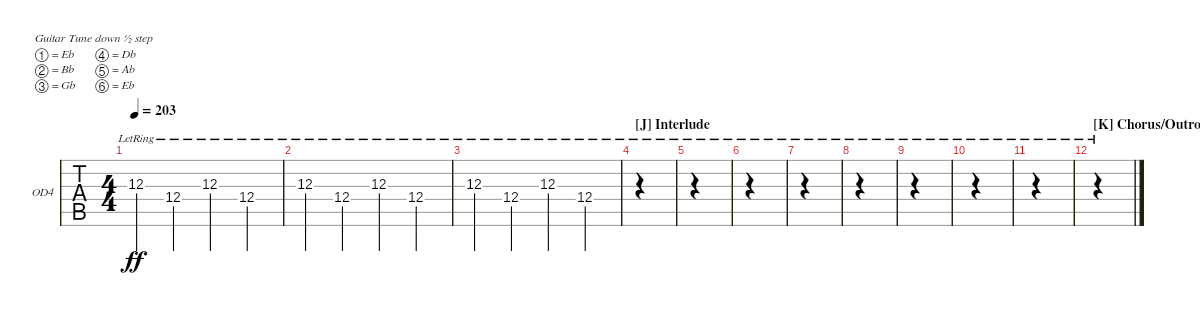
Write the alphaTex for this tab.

\defaultSystemsLayout 4
\bracketExtendMode groupsimilarinstruments
\firstSystemTrackNameOrientation horizontal
\otherSystemsTrackNameOrientation horizontal
\track ("Extra Guitar Four" "OD4") {instrument electricguitarclean}
\staff {tabs}
\tuning (Eb4 Bb3 Gb3 Db3 Ab2 Eb2)
\ts (4 4)
\tempo 203
\clef g2
\ks c
12.3{lr}.4{dy ff} 12.4{lr}.4 12.3{lr}.4 12.4{lr}.4 |
12.3{lr}.4 12.4{lr}.4 12.3{lr}.4 12.4{lr}.4 |
12.3{lr}.4 12.4{lr}.4 12.3{lr}.4 12.4{lr}.4 |
\section ("J" "Interlude")
|
|
|
|
|
|
|
|
\section ("K" "Chorus/Outro")
